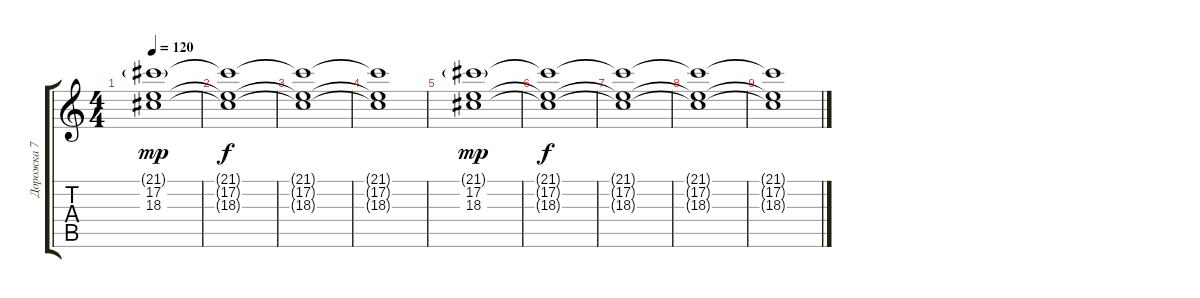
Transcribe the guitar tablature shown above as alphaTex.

\track ("Дорожка 7" "Дорожка 7") {instrument pad2warm}
\staff {score tabs}
\tuning (E4 B3 G3 D3 A2 E2) {hide}
\ts (4 4)
\tempo 120
\clef g2
\ks c
(21.1{g} 17.2 18.3).1{dy mp} |
(21.1{t} 17.2{t} 18.3{t}).1{dy f} |
(21.1{t} 17.2{t} 18.3{t}).1 |
(21.1{t} 17.2{t} 18.3{t}).1 |
(21.1{g} 17.2 18.3).1{dy mp} |
(21.1{t} 17.2{t} 18.3{t}).1{dy f} |
(21.1{t} 17.2{t} 18.3{t}).1 |
(21.1{t} 17.2{t} 18.3{t}).1 |
(21.1{t} 17.2{t} 18.3{t}).1
